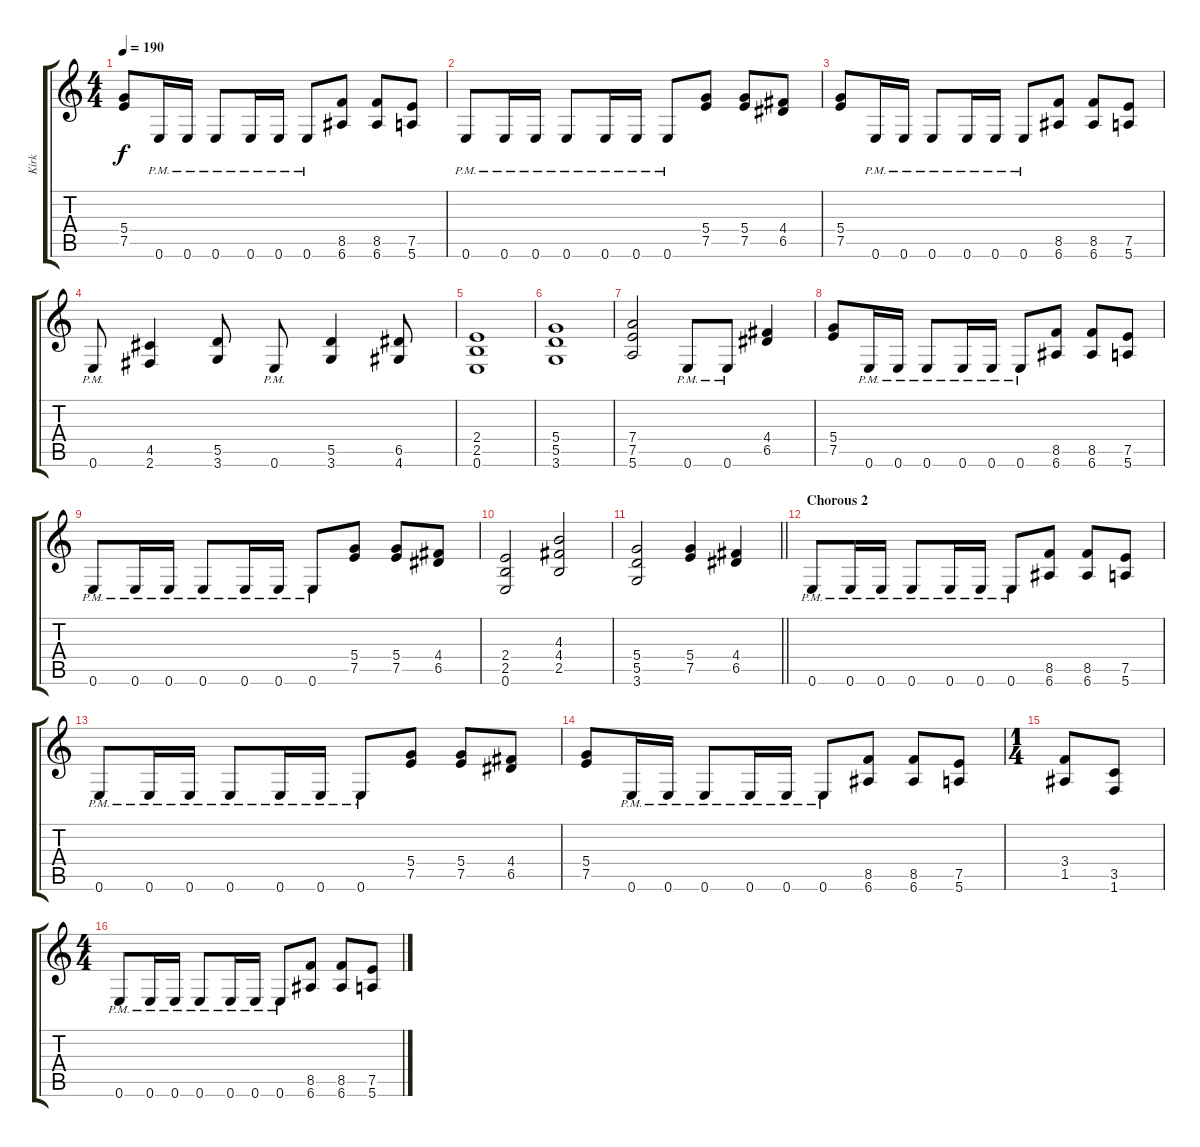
\track ("Kirk" "Kirk") {instrument distortionguitar}
\staff {score tabs}
\tuning (E4 B3 G3 D3 A2 E2) {hide}
\ts (4 4)
\tempo 190
\clef g2
\ks c
(5.4 7.5).8{dy f} 0.6{pm}.16 0.6{pm}.16 0.6{pm}.8 0.6{pm}.16 0.6{pm}.16 0.6{pm}.8 (8.5 6.6).8 (8.5 6.6).8 (7.5 5.6).8 |
0.6{pm}.8 0.6{pm}.16 0.6{pm}.16 0.6{pm}.8 0.6{pm}.16 0.6{pm}.16 0.6{pm}.8 (5.4 7.5).8 (5.4 7.5).8 (4.4 6.5).8 |
(5.4 7.5).8 0.6{pm}.16 0.6{pm}.16 0.6{pm}.8 0.6{pm}.16 0.6{pm}.16 0.6{pm}.8 (8.5 6.6).8 (8.5 6.6).8 (7.5 5.6).8 |
0.6{pm}.8 (4.5 2.6).4 (5.5 3.6).8 0.6{pm}.8 (5.5 3.6).4 (6.5 4.6).8 |
(2.4 2.5 0.6).1 |
(5.4 5.5 3.6).1 |
(7.4 7.5 5.6).2 0.6{pm}.8 0.6{pm}.8 (4.4 6.5).4 |
(5.4 7.5).8 0.6{pm}.16 0.6{pm}.16 0.6{pm}.8 0.6{pm}.16 0.6{pm}.16 0.6{pm}.8 (8.5 6.6).8 (8.5 6.6).8 (7.5 5.6).8 |
0.6{pm}.8 0.6{pm}.16 0.6{pm}.16 0.6{pm}.8 0.6{pm}.16 0.6{pm}.16 0.6{pm}.8 (5.4 7.5).8 (5.4 7.5).8 (4.4 6.5).8 |
(2.4 2.5 0.6).2 (4.3 4.4 2.5).2 |
\barLineRight lightlight
(5.4 5.5 3.6).2 (5.4 7.5).4 (4.4 6.5).4 |
\section ("" "Chorous 2")
0.6{pm}.8 0.6{pm}.16 0.6{pm}.16 0.6{pm}.8 0.6{pm}.16 0.6{pm}.16 0.6{pm}.8 (8.5 6.6).8 (8.5 6.6).8 (7.5 5.6).8 |
0.6{pm}.8 0.6{pm}.16 0.6{pm}.16 0.6{pm}.8 0.6{pm}.16 0.6{pm}.16 0.6{pm}.8 (5.4 7.5).8 (5.4 7.5).8 (4.4 6.5).8 |
(5.4 7.5).8 0.6{pm}.16 0.6{pm}.16 0.6{pm}.8 0.6{pm}.16 0.6{pm}.16 0.6{pm}.8 (8.5 6.6).8 (8.5 6.6).8 (7.5 5.6).8 |
\ts (1 4)
(3.4 1.5).8 (3.5 1.6).8 |
\ts (4 4)
0.6{pm}.8 0.6{pm}.16 0.6{pm}.16 0.6{pm}.8 0.6{pm}.16 0.6{pm}.16 0.6{pm}.8 (8.5 6.6).8 (8.5 6.6).8 (7.5 5.6).8
